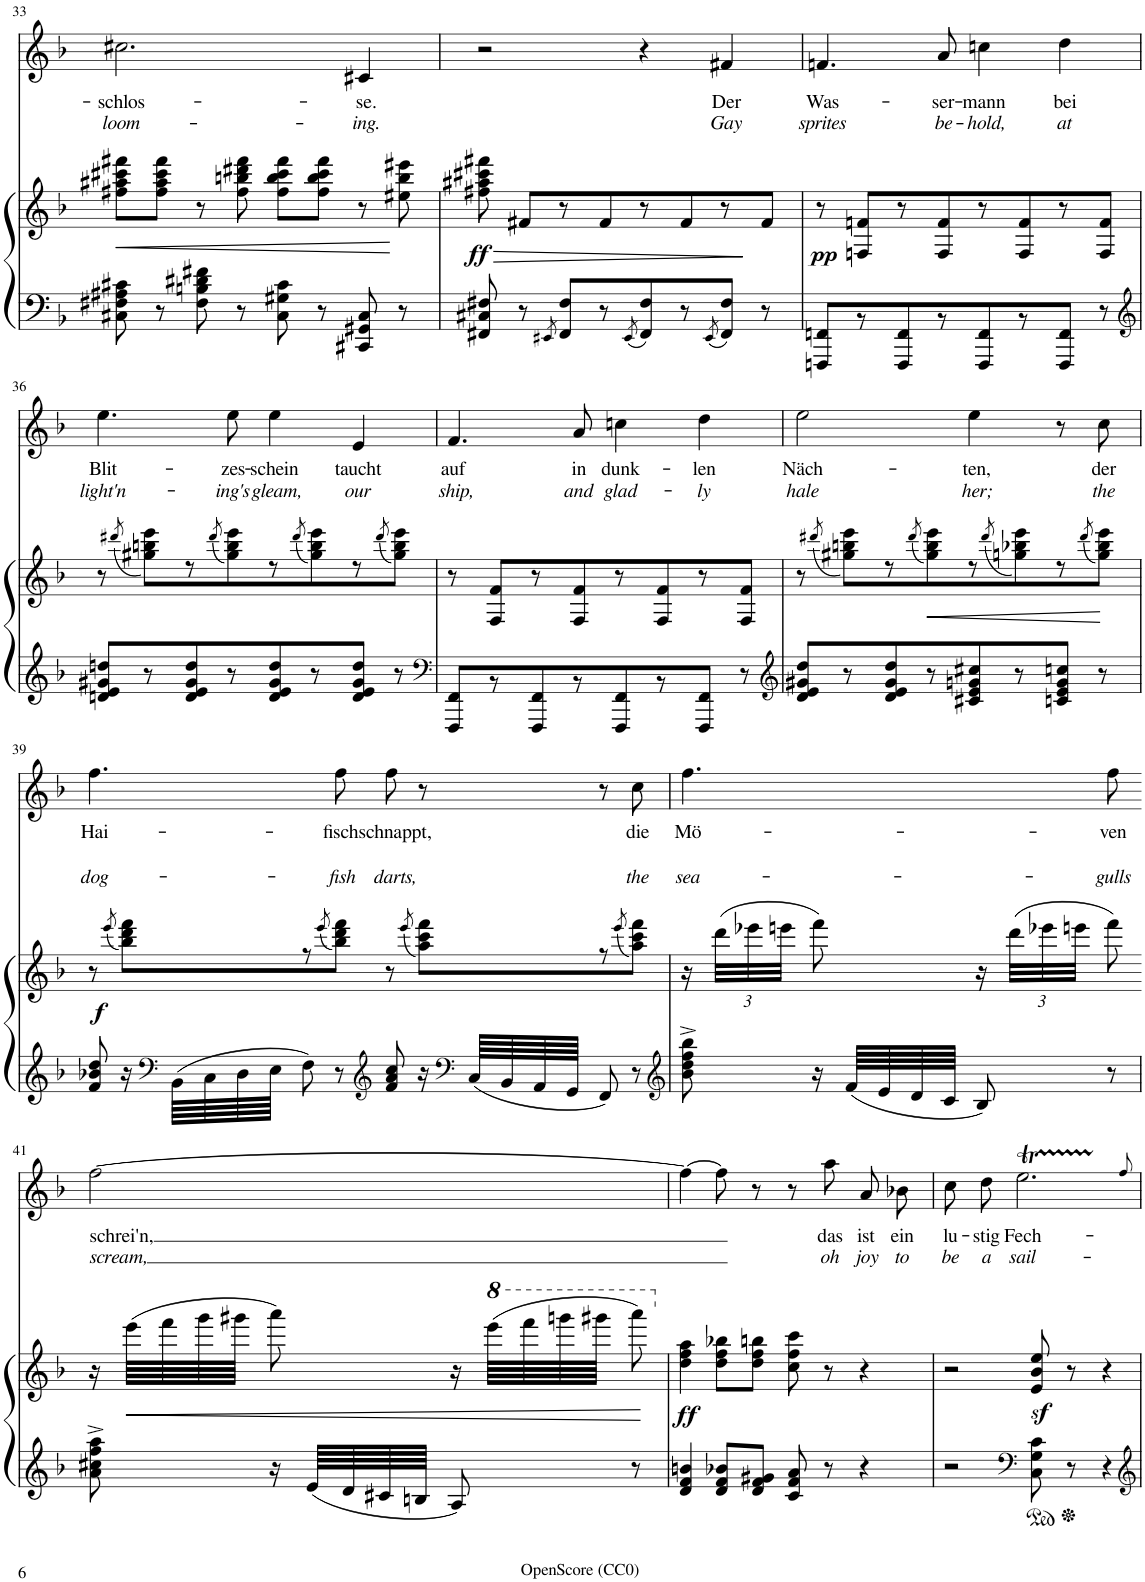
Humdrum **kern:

**kern	**kern	**dynam	**kern	**text	**text
*part2	*part2	*part2	*part1	*part1	*part1
*staff3	*staff2	*staff2/3	*staff1	*staff1	*staff1
*I"Piano	*	*	*I"Voice	*	*
*I'Pno	*	*	*	*	*
!!LO:PB:g=z
*clefF4	*clefG2	*	*clefG2	*	*
*k[b-]	*k[b-]	*	*k[b-]	*	*
*M4/4	*M4/4	*	*M4/4	*	*
=33	=33	=33	=33	=33	=33
!	!	!LO:HP:b	!	!LO:LY:b	!LO:LY:b
8C#X\ 8F#X\ 8A#X\ 8c#X\	8ff#X\ 8aa#X\ 8ccc#X\ 8fff#X\L	<	2.cc#X\	-schlos-	loom-
8r	8ff#\ 8aa#\ 8ccc#\ 8fff#\J	.	.	.	.
8F#\ 8Bn\ 8d#X\ 8f#X\	8r	.	.	.	.
8r	8ff#\ 8bbn\ 8ddd#X\ 8fff#\	.	.	.	.
8C#\ 8G#X\ 8c#\	8ff#\ 8bb\ 8ccc#\ 8fff#\L	.	.	.	.
8r	8ff#\ 8bb\ 8ccc#\ 8fff#\J	.	.	.	.
!	!	!	!	!LO:LY:b	!LO:LY:b
8CC#X/ 8GG#X/ 8C#/	8r	.	4c#X/	-se.	-ing.
8r	8ee#X\ 8bb\ 8eee#X\	[	.	.	.
=34	=34	=34	=34	=34	=34
!	!	!LO:HP:b	!	!	!
!	!	!LO:DY:n=1:b	!	!	!
8FF#X/ 8C#X/ 8F#X/	8ff#X\ 8aa#X\ 8ccc#X\ 8fff#X\	> ff	2r	.	.
8r	8f#X/L	.	.	.	.
8qEE#X/	.	.	.	.	.
8FF#/ 8F#/L	8r	.	.	.	.
8r	8f#/	.	.	.	.
8qEE#X/	.	.	.	.	.
8FF#/ 8F#/	8r	.	4r	.	.
8r	8f#/	.	.	.	.
8qEE#X/	.	.	.	.	.
!	!	!	!	!LO:LY:b	!LO:LY:b
8FF#/ 8F#/J	8r	.	4f#X/	Der	Gay
8r	8f#/J	]	.	.	.
=35	=35	=35	=35	=35	=35
!	!	!LO:DY:b	!	!LO:LY:b	!LO:LY:b
8FFFn/ 8FFn/L	8r	pp	4.fn/	Was-	sprites
8r	8Fn/ 8fn/L	.	.	.	.
8FFF/ 8FF/	8r	.	.	.	.
!	!	!	!	!LO:LY:b	!LO:LY:b
8r	8F/ 8f/	.	8a/	-ser-	be-
!	!	!	!	!LO:LY:b	!LO:LY:b
8FFF/ 8FF/	8r	.	4ccn\	-mann	-hold,
8r	8F/ 8f/	.	.	.	.
!	!	!	!	!LO:LY:b	!LO:LY:b
8FFF/ 8FF/J	8r	.	4dd\	bei	at
8r	8F/ 8f/J	.	.	.	.
!!LO:LB:g=z
=36	=36	=36	=36	=36	=36
*clefG2	*	*	*	*	*
!	!	!	!	!LO:LY:b	!LO:LY:b
8dn/ 8e/ 8g#X/ 8ddn/L	8r	.	4.ee\	Blit-	light'n-
.	(8qddd#X/	.	.	.	.
8r	8gg#X\ 8bbn\ 8eee\L)	.	.	.	.
8d/ 8e/ 8g#/ 8dd/	8r	.	.	.	.
.	(8qddd#/	.	.	.	.
!	!	!	!	!LO:LY:b	!LO:LY:b
8r	8gg#\ 8bb\ 8eee\)	.	8ee\	-zes-	-ing's
!	!	!	!	!LO:LY:b	!LO:LY:b
8d/ 8e/ 8g#/ 8dd/	8r	.	4ee\	-schein	gleam,
.	(8qddd#/	.	.	.	.
8r	8gg#\ 8bb\ 8eee\)	.	.	.	.
!	!	!	!	!LO:LY:b	!LO:LY:b
8d/ 8e/ 8g#/ 8dd/J	8r	.	4e/	taucht	our
.	(8qddd#/	.	.	.	.
8r	8gg#\ 8bb\ 8eee\J)	.	.	.	.
=37	=37	=37	=37	=37	=37
*clefF4	*	*	*	*	*
!	!	!	!	!LO:LY:b	!LO:LY:b
8FFF/ 8FF/L	8r	.	4.f/	auf	ship,
8r	8F/ 8f/L	.	.	.	.
8FFF/ 8FF/	8r	.	.	.	.
!	!	!	!	!LO:LY:b	!LO:LY:b
8r	8F/ 8f/	.	8a/	in	and
!	!	!	!	!LO:LY:b	!LO:LY:b
8FFF/ 8FF/	8r	.	4ccn\	dunk-	glad-
8r	8F/ 8f/	.	.	.	.
!	!	!	!	!LO:LY:b	!LO:LY:b
8FFF/ 8FF/J	8r	.	4dd\	-len	-ly
8r	8F/ 8f/J	.	.	.	.
=38	=38	=38	=38	=38	=38
*clefG2	*	*	*	*	*
!	!	!	!	!LO:LY:b	!LO:LY:b
8d/ 8e/ 8g#X/ 8dd/L	8r	.	2ee\	Näch-	hale
.	(8qddd#X/	.	.	.	.
8r	8gg#X\ 8bbn\ 8eee\L)	.	.	.	.
8d/ 8e/ 8g#/ 8dd/	8r	.	.	.	.
.	(8qddd#X/	.	.	.	.
8r	8gg#\ 8bb\ 8eee\)	.	.	.	.
!	!	!	!	!LO:LY:b	!LO:LY:b
8c#X/ 8e/ 8gn/ 8cc#X/	8r	.	4ee\	-ten,	her;
.	(8qddd#X/	.	.	.	.
8r	8ggn\ 8bb-X\ 8eee\)	.	.	.	.
8cn/ 8e/ 8g/ 8ccn/J	8r	.	8r	.	.
.	(8qddd#X/	.	.	.	.
!	!	!	!	!LO:LY:b	!LO:LY:b
8r	8gg\ 8bb-\ 8eee\J)	.	8cc\	der	the
!!LO:LB:g=z
=39	=39	=39	=39	=39	=39
!	!	!LO:DY:b	!	!LO:LY:b	!LO:LY:b
8f/ 8b-X/ 8dd/	8r	f	4.ff\	Hai-	dog-
.	(8qeee/	.	.	.	.
16r	8bb-\ 8ddd\ 8fff\L)	.	.	.	.
*clefF4	*	*	*	*	*
64BB-\LLLL	.	.	.	.	.
64C\	.	.	.	.	.
64D\	.	.	.	.	.
64E\JJJJ	.	.	.	.	.
8F\	8r	.	.	.	.
.	(8qeee/	.	.	.	.
!	!	!	!	!LO:LY:b	!LO:LY:b
8r	8bb-\ 8ddd\ 8fff\J)	.	8ff\	-fisch	-fish
*clefG2	*	*	*	*	*
!	!	!	!	!LO:LY:b	!LO:LY:b
8f/ 8a/ 8cc/	8r	.	8ff\	schnappt,	darts,
.	(8qeee/	.	.	.	.
16r	8aa\ 8ccc\ 8fff\L)	.	8r	.	.
*clefF4	*	*	*	*	*
64C/LLLL	.	.	.	.	.
64BB-/	.	.	.	.	.
64AA/	.	.	.	.	.
64GG/JJJJ	.	.	.	.	.
8FF/	8r	.	8r	.	.
.	(8qeee/	.	.	.	.
!	!	!	!	!LO:LY:b	!LO:LY:b
8r	8aa\ 8ccc\ 8fff\J)	.	8cc\	die	the
=40	=40	=40	=40	=40	=40
*clefG2	*	*	*	*	*
!	!	!	!	!LO:LY:b	!LO:LY:b
8b-\^ 8dd\^ 8ff\^ 8bb-\^	16r	.	4.ff\	Mö-	sea-
*	*Xbrackettup	*	*	*	*
.	(48ddd\LLL	.	.	.	.
.	48eee-X\	.	.	.	.
.	48eeen\JJJ	.	.	.	.
16r	8fff\)	.	.	.	.
64f/LLLL	.	.	.	.	.
64e/	.	.	.	.	.
64d/	.	.	.	.	.
64c/JJJJ	.	.	.	.	.
8B-/	16r	.	.	.	.
.	(48ddd\LLL	.	.	.	.
.	48eee-X\	.	.	.	.
.	48eeen\JJJ	.	.	.	.
!	!	!	!	!LO:LY:b	!LO:LY:b
8r	8fff\)	.	8ff\	-ven	-gulls
!!LO:LB:g=z
=41-	=41-	=41-	=41-	=41-	=41-
!	!	!	!	!LO:LY:b	!LO:LY:b
8a\^ 8cc#X\^ 8ff\^ 8aa\^	16r	.	[2ff\	schrei'n,	scream,
!	!	!LO:HP:b	!	!	!
.	(64eee\LLLL	<	.	.	.
.	64fff\	.	.	.	.
.	64ggg\	.	.	.	.
.	64ggg#X\JJJJ	.	.	.	.
16r	8aaa\)	.	.	.	.
64e/LLLL	.	.	.	.	.
64d/	.	.	.	.	.
64c#X/	.	.	.	.	.
64Bn/JJJJ	.	.	.	.	.
8A/	16r	.	.	.	.
*	*8va	*	*	*	*
.	(64eeee\LLLL	.	.	.	.
.	64ffff\	.	.	.	.
.	64ggggn\	.	.	.	.
.	64gggg#X\JJJJ	.	.	.	.
8r	8aaaa\)	[	.	.	.
=42	=42	=42	=42	=42	=42
*	*X8va	*	*	*	*
!	!	!LO:DY:b	!	!	!
4d/ 4f/ 4bn/	4dd\ 4ff\ 4aa\	ff	4ff\_	.	.
8d/ 8f/ 8b-X/L	8dd\ 8ff\ 8bb-X\L	.	8ff\]	.	.
8d/ 8f/ 8g#X/J	8dd\ 8ff\ 8bbn\J	.	8r	.	.
8c/ 8f/ 8a/	8cc\ 8ff\ 8ccc\	.	8r	.	.
!	!	!	!	!LO:LY:b	!LO:LY:b
8r	8r	.	8aa\	das	oh
!	!	!	!	!LO:LY:b	!LO:LY:b
4r	4r	.	8a/L	ist	joy
!	!	!	!	!LO:LY:b	!LO:LY:b
.	.	.	8b-X/J	ein	to
=43	=43	=43	=43	=43	=43
!	!	!	!	!LO:LY:b	!LO:LY:b
2r	2r	.	8cc\L	lu-	be
!	!	!	!	!LO:LY:b	!LO:LY:b
.	.	.	8dd\J	-stig	a
!	!	!	!	!LO:LY:b	!LO:LY:b
.	.	.	2.eet\	Fech-	sail-
*clefF4	*	*	*	*	*
8C\ 8G\ 8c\	8e/z< 8b-/z< 8ee/z<	.	.	.	.
8r	8r	.	.	.	.
4r	4r	.	.	.	.
.	.	.	8qff/	.	.
=	=	=	=	=	=
*-	*-	*-	*-	*-	*-
